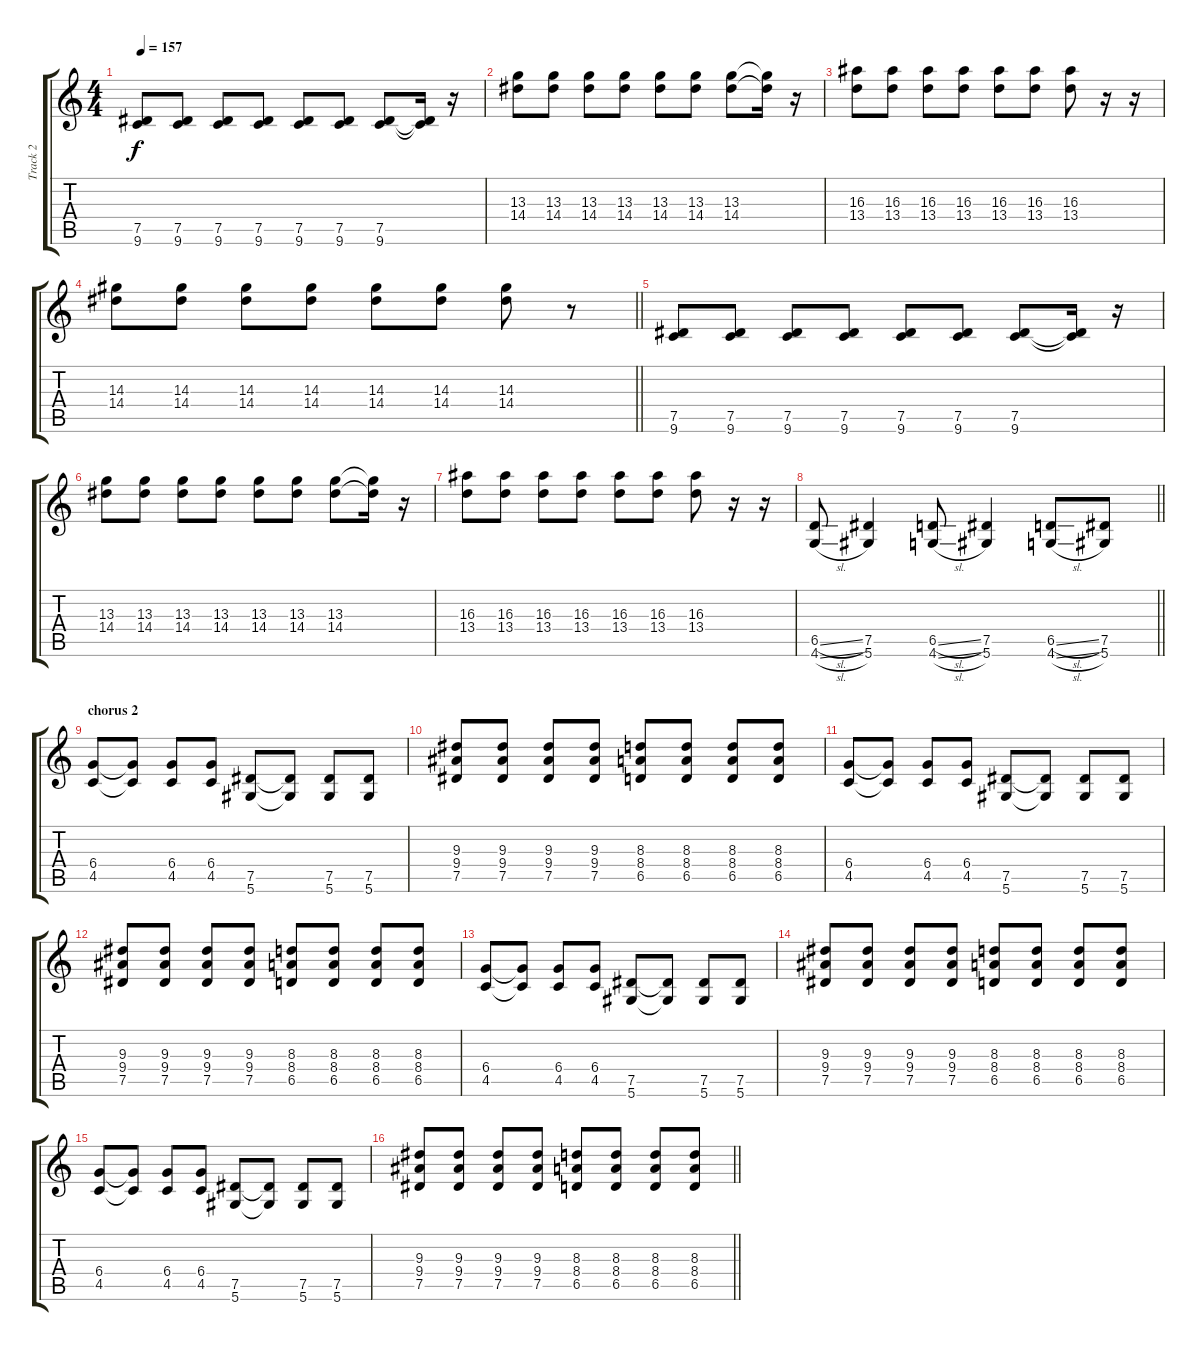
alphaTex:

\track ("Track 2" "Track 2") {instrument distortionguitar}
\staff {score tabs}
\tuning (Eb4 Bb3 Gb3 Db3 Ab2 Eb2) {hide}
\ts (4 4)
\tempo 157
\clef g2
\ks c
(7.5 9.6).8{dy f} (7.5 9.6).8 (7.5 9.6).8 (7.5 9.6).8 (7.5 9.6).8 (7.5 9.6).8 (7.5 9.6).8 (7.5{t} 9.6{t}).16 r.16 |
(13.3 14.4).8 (13.3 14.4).8 (13.3 14.4).8 (13.3 14.4).8 (13.3 14.4).8 (13.3 14.4).8 (13.3 14.4).8 (13.3{t} 14.4{t}).16 r.16 |
(16.3 13.4).8 (16.3 13.4).8 (16.3 13.4).8 (16.3 13.4).8 (16.3 13.4).8 (16.3 13.4).8 (16.3 13.4).8 r.16 r.16 |
\barLineRight lightlight
(14.3 14.4).8 (14.3 14.4).8 (14.3 14.4).8 (14.3 14.4).8 (14.3 14.4).8 (14.3 14.4).8 (14.3 14.4).8 r.8 |
(7.5 9.6).8 (7.5 9.6).8 (7.5 9.6).8 (7.5 9.6).8 (7.5 9.6).8 (7.5 9.6).8 (7.5 9.6).8 (7.5{t} 9.6{t}).16 r.16 |
(13.3 14.4).8 (13.3 14.4).8 (13.3 14.4).8 (13.3 14.4).8 (13.3 14.4).8 (13.3 14.4).8 (13.3 14.4).8 (13.3{t} 14.4{t}).16 r.16 |
(16.3 13.4).8 (16.3 13.4).8 (16.3 13.4).8 (16.3 13.4).8 (16.3 13.4).8 (16.3 13.4).8 (16.3 13.4).8 r.16 r.16 |
\barLineRight lightlight
(6.5{sl} 4.6{sl}).8{instrument distortionguitar} (7.5 5.6).4 (6.5{sl} 4.6{sl}).8 (7.5 5.6).4 (6.5{sl} 4.6{sl}).8 (7.5 5.6).8 |
\section ("" "chorus 2")
(6.4 4.5).8 (6.4{t} 4.5{t}).8 (6.4 4.5).8 (6.4 4.5).8 (7.5 5.6).8 (7.5{t} 5.6{t}).8 (7.5 5.6).8 (7.5 5.6).8 |
(9.3 9.4 7.5).8 (9.3 9.4 7.5).8 (9.3 9.4 7.5).8 (9.3 9.4 7.5).8 (8.3 8.4 6.5).8 (8.3 8.4 6.5).8 (8.3 8.4 6.5).8 (8.3 8.4 6.5).8 |
(6.4 4.5).8 (6.4{t} 4.5{t}).8 (6.4 4.5).8 (6.4 4.5).8 (7.5 5.6).8 (7.5{t} 5.6{t}).8 (7.5 5.6).8 (7.5 5.6).8 |
(9.3 9.4 7.5).8 (9.3 9.4 7.5).8 (9.3 9.4 7.5).8 (9.3 9.4 7.5).8 (8.3 8.4 6.5).8 (8.3 8.4 6.5).8 (8.3 8.4 6.5).8 (8.3 8.4 6.5).8 |
(6.4 4.5).8 (6.4{t} 4.5{t}).8 (6.4 4.5).8 (6.4 4.5).8 (7.5 5.6).8 (7.5{t} 5.6{t}).8 (7.5 5.6).8 (7.5 5.6).8 |
(9.3 9.4 7.5).8 (9.3 9.4 7.5).8 (9.3 9.4 7.5).8 (9.3 9.4 7.5).8 (8.3 8.4 6.5).8 (8.3 8.4 6.5).8 (8.3 8.4 6.5).8 (8.3 8.4 6.5).8 |
(6.4 4.5).8 (6.4{t} 4.5{t}).8 (6.4 4.5).8 (6.4 4.5).8 (7.5 5.6).8 (7.5{t} 5.6{t}).8 (7.5 5.6).8 (7.5 5.6).8 |
\barLineRight lightlight
(9.3 9.4 7.5).8 (9.3 9.4 7.5).8 (9.3 9.4 7.5).8 (9.3 9.4 7.5).8 (8.3 8.4 6.5).8 (8.3 8.4 6.5).8 (8.3 8.4 6.5).8 (8.3 8.4 6.5).8
